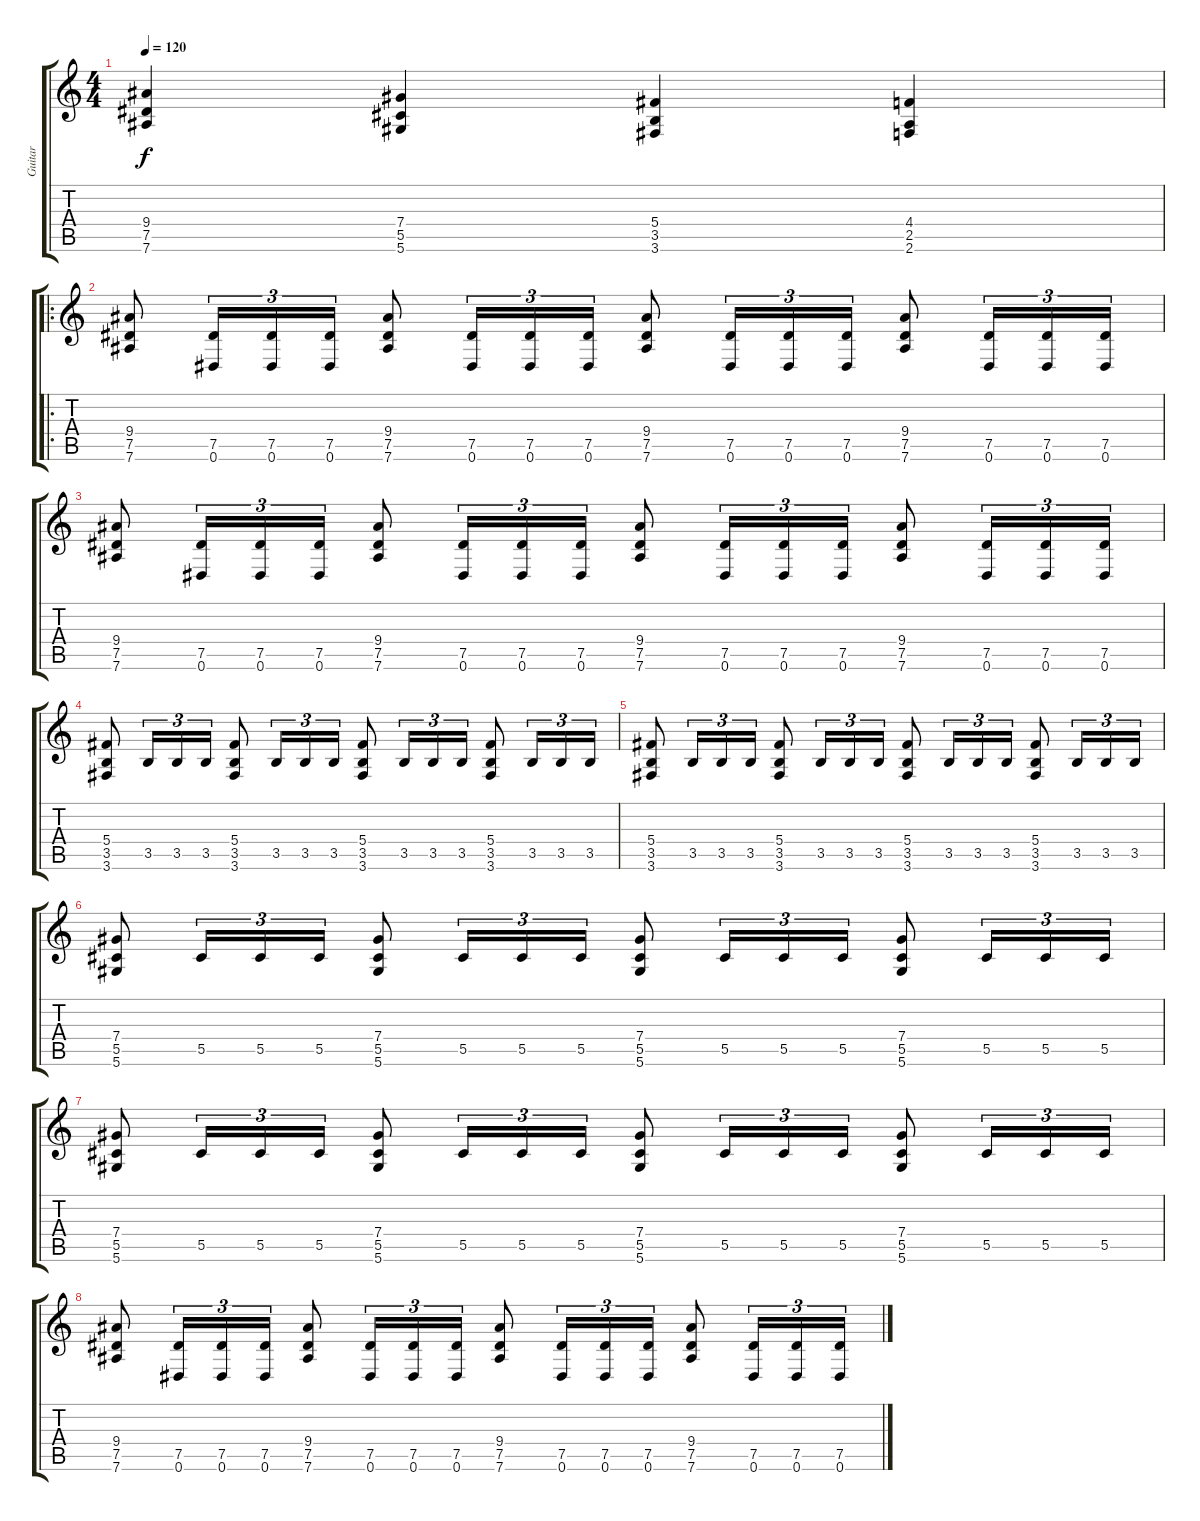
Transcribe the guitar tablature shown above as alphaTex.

\track ("Guitar" "Guitar") {instrument distortionguitar}
\staff {score tabs}
\tuning (Eb4 Bb3 Gb3 Db3 Ab2 Eb2) {hide}
\ts (4 4)
\tempo 120
\clef g2
\ks c
(9.4 7.5 7.6).4{dy f instrument distortionguitar} (7.4 5.5 5.6).4 (5.4 3.5 3.6).4 (4.4 2.5 2.6).4 |
\ro
(9.4 7.5 7.6).8 (7.5 0.6).16{tu (3 2)} (7.5 0.6).16{tu (3 2)} (7.5 0.6).16{tu (3 2)} (9.4 7.5 7.6).8 (7.5 0.6).16{tu (3 2)} (7.5 0.6).16{tu (3 2)} (7.5 0.6).16{tu (3 2)} (9.4 7.5 7.6).8 (7.5 0.6).16{tu (3 2)} (7.5 0.6).16{tu (3 2)} (7.5 0.6).16{tu (3 2)} (9.4 7.5 7.6).8 (7.5 0.6).16{tu (3 2)} (7.5 0.6).16{tu (3 2)} (7.5 0.6).16{tu (3 2)} |
(9.4 7.5 7.6).8 (7.5 0.6).16{tu (3 2)} (7.5 0.6).16{tu (3 2)} (7.5 0.6).16{tu (3 2)} (9.4 7.5 7.6).8 (7.5 0.6).16{tu (3 2)} (7.5 0.6).16{tu (3 2)} (7.5 0.6).16{tu (3 2)} (9.4 7.5 7.6).8 (7.5 0.6).16{tu (3 2)} (7.5 0.6).16{tu (3 2)} (7.5 0.6).16{tu (3 2)} (9.4 7.5 7.6).8 (7.5 0.6).16{tu (3 2)} (7.5 0.6).16{tu (3 2)} (7.5 0.6).16{tu (3 2)} |
(5.4 3.5 3.6).8 3.5.16{tu (3 2)} 3.5.16{tu (3 2)} 3.5.16{tu (3 2)} (5.4 3.5 3.6).8 3.5.16{tu (3 2)} 3.5.16{tu (3 2)} 3.5.16{tu (3 2)} (5.4 3.5 3.6).8 3.5.16{tu (3 2)} 3.5.16{tu (3 2)} 3.5.16{tu (3 2)} (5.4 3.5 3.6).8 3.5.16{tu (3 2)} 3.5.16{tu (3 2)} 3.5.16{tu (3 2)} |
(5.4 3.5 3.6).8 3.5.16{tu (3 2)} 3.5.16{tu (3 2)} 3.5.16{tu (3 2)} (5.4 3.5 3.6).8 3.5.16{tu (3 2)} 3.5.16{tu (3 2)} 3.5.16{tu (3 2)} (5.4 3.5 3.6).8 3.5.16{tu (3 2)} 3.5.16{tu (3 2)} 3.5.16{tu (3 2)} (5.4 3.5 3.6).8 3.5.16{tu (3 2)} 3.5.16{tu (3 2)} 3.5.16{tu (3 2)} |
(7.4 5.5 5.6).8 5.5.16{tu (3 2)} 5.5.16{tu (3 2)} 5.5.16{tu (3 2)} (7.4 5.5 5.6).8 5.5.16{tu (3 2)} 5.5.16{tu (3 2)} 5.5.16{tu (3 2)} (7.4 5.5 5.6).8 5.5.16{tu (3 2)} 5.5.16{tu (3 2)} 5.5.16{tu (3 2)} (7.4 5.5 5.6).8 5.5.16{tu (3 2)} 5.5.16{tu (3 2)} 5.5.16{tu (3 2)} |
(7.4 5.5 5.6).8 5.5.16{tu (3 2)} 5.5.16{tu (3 2)} 5.5.16{tu (3 2)} (7.4 5.5 5.6).8 5.5.16{tu (3 2)} 5.5.16{tu (3 2)} 5.5.16{tu (3 2)} (7.4 5.5 5.6).8 5.5.16{tu (3 2)} 5.5.16{tu (3 2)} 5.5.16{tu (3 2)} (7.4 5.5 5.6).8 5.5.16{tu (3 2)} 5.5.16{tu (3 2)} 5.5.16{tu (3 2)} |
(9.4 7.5 7.6).8 (7.5 0.6).16{tu (3 2)} (7.5 0.6).16{tu (3 2)} (7.5 0.6).16{tu (3 2)} (9.4 7.5 7.6).8 (7.5 0.6).16{tu (3 2)} (7.5 0.6).16{tu (3 2)} (7.5 0.6).16{tu (3 2)} (9.4 7.5 7.6).8 (7.5 0.6).16{tu (3 2)} (7.5 0.6).16{tu (3 2)} (7.5 0.6).16{tu (3 2)} (9.4 7.5 7.6).8 (7.5 0.6).16{tu (3 2)} (7.5 0.6).16{tu (3 2)} (7.5 0.6).16{tu (3 2)}
